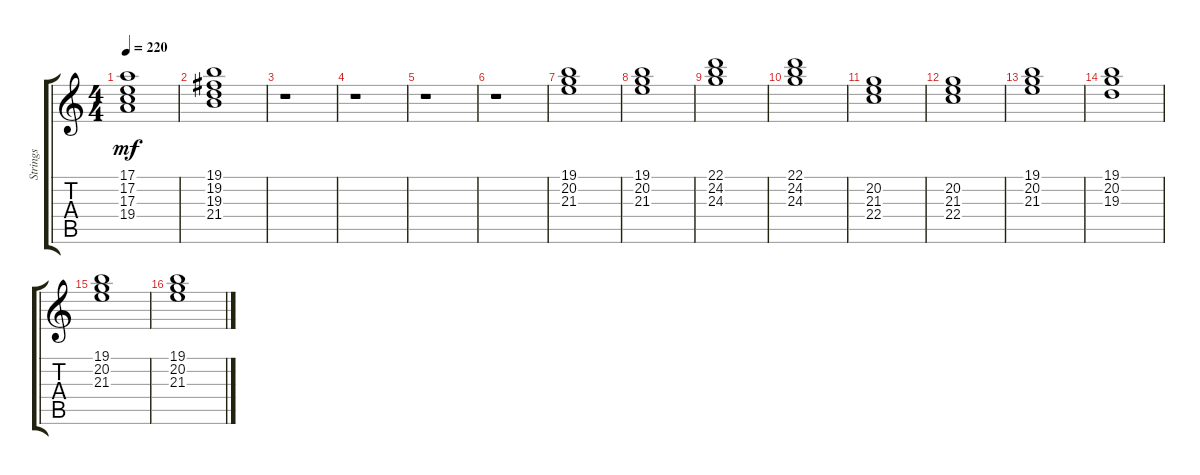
\track ("Strings" "Strings") {instrument synthstrings1}
\staff {score tabs}
\tuning (E4 B3 G3 D3 A2 E2) {hide}
\ts (4 4)
\tempo 220
\clef g2
\ks c
(17.1 17.2 17.3 19.4).1{dy mf} |
(19.1 19.2 19.3 21.4).1 |
r.1 |
r.1 |
r.1 |
r.1 |
(19.1 20.2 21.3).1 |
(19.1 20.2 21.3).1 |
(22.1 24.2 24.3).1 |
(22.1 24.2 24.3).1 |
(20.2 21.3 22.4).1 |
(20.2 21.3 22.4).1 |
(19.1 20.2 21.3).1 |
(19.1 20.2 19.3).1 |
(19.1 20.2 21.3).1 |
(19.1 20.2 21.3).1
